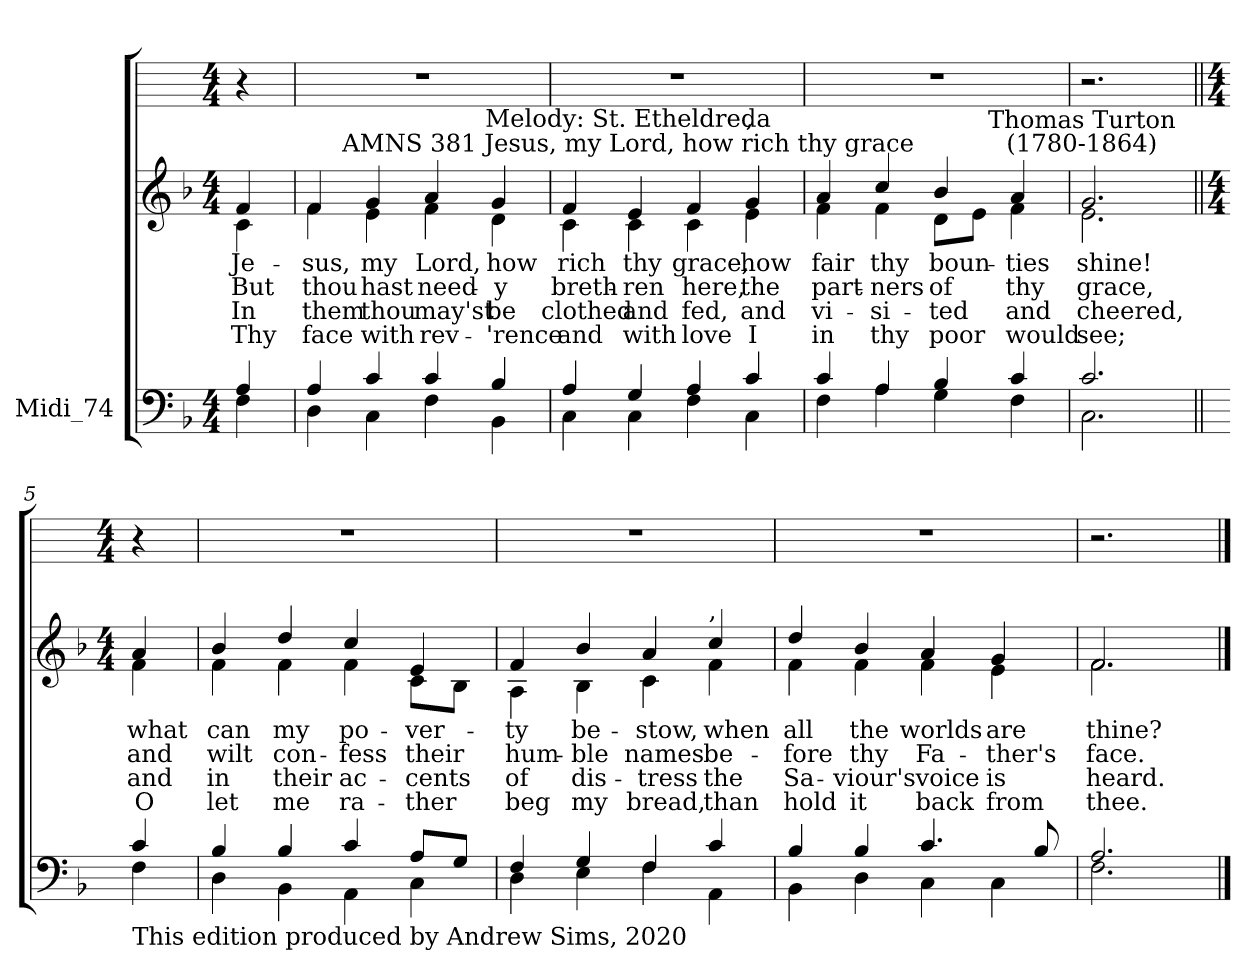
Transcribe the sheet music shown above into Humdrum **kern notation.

**kern	**kern	**text	**text	**text	**text	**kern
*part3	*part2	*part2	*part2	*part2	*part2	*part1
*staff3	*staff2	*staff2	*staff2	*staff2	*staff2	*staff1
*I"Midi_74	*	*	*	*	*	*
*clefF4	*clefG2	*	*	*	*	*
*k[b-]	*k[b-]	*	*	*	*	*
*F:	*F:	*	*	*	*	*
*M4/4	*M4/4	*	*	*	*	*M4/4
=	=	=	=	=	=	=
*^	*	*	*	*	*	*
!	!	!LO:TX:a:cj:t=Philip Doddridge\n(1702-1751)	!	!	!	!	!
!	!	!	!LO:LY:b	!LO:LY:b	!LO:LY:b	!LO:LY:b	!
*	*	*^	*	*	*	*	*
4A/	4F\	4f/	4c\	Je-	-But	In	Thy	4r
=1	=1	=1	=1	=1	=1	=1	=1	=1
!	!	!	!	!LO:LY:b	!LO:LY:b	!LO:LY:b	!LO:LY:b	!
4A/	4D\	4f/	4f\	sus,	thou	them	face	1r
!	!	!	!	!LO:LY:b	!LO:LY:b	!LO:LY:b	!LO:LY:b	!
4c/	4C\	4g/	4e\	my	hast	thou	with	.
!	!	!	!	!LO:LY:b	!LO:LY:b	!LO:LY:b	!LO:LY:b	!
4c/	4F\	4a/	4f\	Lord,	need-	-may'st	rev-	.
!	!	!	!	!LO:LY:b	!LO:LY:b	!LO:LY:b	!LO:LY:b	!
4B-/	4BB-\	4g/	4d\	-how	y	be	'rence	.
=2	=2	=2	=2	=2	=2	=2	=2	=2
!	!	!	!	!LO:LY:b	!LO:LY:b	!LO:LY:b	!LO:LY:b	!
4A/	4C\	4f/	4c\	rich	breth-	-clothed	and	1r
!	!	!LO:TX:a:cj:t=AMNS 381 Jesus, my Lord, how rich thy grace	!	!	!	!	!	!
!	!	!LO:TX:a:cj:t=Melody&colon; St. Etheldreda	!	!	!	!	!	!
!	!	!	!	!LO:LY:b	!LO:LY:b	!LO:LY:b	!LO:LY:b	!
4G/	4C\	4e/	4c\	thy	ren	and	with	.
!	!	!	!	!LO:LY:b	!LO:LY:b	!LO:LY:b	!LO:LY:b	!
4A/	4F\	4f/	4c\	grace,	here,	fed,	love	.
!	!	!LO:TX:a:t=,	!	!	!	!	!	!
!	!	!	!	!LO:LY:b	!LO:LY:b	!LO:LY:b	!LO:LY:b	!
4c/	4C\	4g/	4e\	how	the	and	I	.
=3	=3	=3	=3	=3	=3	=3	=3	=3
!	!	!	!	!LO:LY:b	!LO:LY:b	!LO:LY:b	!LO:LY:b	!
4c/	4F\	4a/	4f\	fair	part-	-vi-	-in	1r
!	!	!	!	!LO:LY:b	!LO:LY:b	!LO:LY:b	!LO:LY:b	!
4A/	4A\	4cc/	4f\	thy	ners	si-	-thy	.
!	!	!	!	!LO:LY:b	!LO:LY:b	!LO:LY:b	!LO:LY:b	!
4B-/	4G\	4b-/	8d\L	boun-	-of	ted	poor	.
.	.	.	8e\J	.	.	.	.	.
!	!	!	!	!LO:LY:b	!LO:LY:b	!LO:LY:b	!LO:LY:b	!
4c/	4F\	4a/	4f\	ties	thy	and	would	.
=4	=4	=4	=4	=4	=4	=4	=4	=4
!	!	!LO:TX:a:cj:t=Thomas Turton\n(1780-1864)	!	!	!	!	!	!
!	!	!	!	!LO:LY:b	!LO:LY:b	!LO:LY:b	!LO:LY:b	!
2.c/	2.C\	2.g/	2.e\	shine!	grace,	cheered,	see;	2.r
!!LO:LB:g=z
=5||	=5||	=5||	=5||	=5||	=5||	=5||	=5||	=5||
*	*	*M4/4	*	*	*	*	*	*M4/4
!LO:TX:b:t=This edition produced by Andrew Sims, 2020	!	!	!	!	!	!	!	!
!	!	!	!	!LO:LY:b	!LO:LY:b	!LO:LY:b	!LO:LY:b	!
4c/	4F\	4a/	4f\	what	and	and	O	4r
=6	=6	=6	=6	=6	=6	=6	=6	=6
!	!	!	!	!LO:LY:b	!LO:LY:b	!LO:LY:b	!LO:LY:b	!
4B-/	4D\	4b-/	4f\	can	wilt	in	let	1r
!	!	!	!	!LO:LY:b	!LO:LY:b	!LO:LY:b	!LO:LY:b	!
4B-/	4BB-\	4dd/	4f\	my	con-	-their	me	.
!	!	!	!	!LO:LY:b	!LO:LY:b	!LO:LY:b	!LO:LY:b	!
4c/	4AA\	4cc/	4f\	po-	-fess	ac-	-ra-	.
!	!	!	!	!LO:LY:b	!LO:LY:b	!LO:LY:b	!LO:LY:b	!
8A/L	4C\	4e/	8c\L	-ver-	-their	cents	ther	.
8G/J	.	.	8B-\J	.	.	.	.	.
=7	=7	=7	=7	=7	=7	=7	=7	=7
!	!	!	!	!LO:LY:b	!LO:LY:b	!LO:LY:b	!LO:LY:b	!
4F/	4D\	4f/	4A\	ty	hum-	-of	beg	1r
!	!	!	!	!LO:LY:b	!LO:LY:b	!LO:LY:b	!LO:LY:b	!
4G/	4E\	4b-/	4B-\	be-	-ble	dis-	-my	.
!	!	!	!	!LO:LY:b	!LO:LY:b	!LO:LY:b	!LO:LY:b	!
4F/	4F\	4a/	4c\	stow,	names	tress	bread,	.
!	!	!LO:TX:a:t=,	!	!	!	!	!	!
!	!	!	!	!LO:LY:b	!LO:LY:b	!LO:LY:b	!LO:LY:b	!
4c/	4AA\	4cc/	4f\	when	be-	-the	than	.
=8	=8	=8	=8	=8	=8	=8	=8	=8
!	!	!	!	!LO:LY:b	!LO:LY:b	!LO:LY:b	!LO:LY:b	!
4B-/	4BB-\	4dd/	4f\	all	fore	Sa-	-hold	1r
!	!	!	!	!LO:LY:b	!LO:LY:b	!LO:LY:b	!LO:LY:b	!
4B-/	4D\	4b-/	4f\	the	thy	viour's	it	.
!	!	!	!	!LO:LY:b	!LO:LY:b	!LO:LY:b	!LO:LY:b	!
4.c/	4C\	4a/	4f\	worlds	Fa-	-voice	back	.
!	!	!	!	!LO:LY:b	!LO:LY:b	!LO:LY:b	!LO:LY:b	!
.	4C\	4g/	4e\	are	ther's	is	from	.
8B-/	.	.	.	.	.	.	.	.
=9	=9	=9	=9	=9	=9	=9	=9	=9
!	!	!	!	!LO:LY:b	!LO:LY:b	!LO:LY:b	!LO:LY:b	!
2.A/	2.F\	2.f/	2.f\	thine?	face.	heard.	thee.	2.r
*v	*v	*	*	*	*	*	*	*
*	*v	*v	*	*	*	*	*
==	==	==	==	==	==	==
*-	*-	*-	*-	*-	*-	*-
